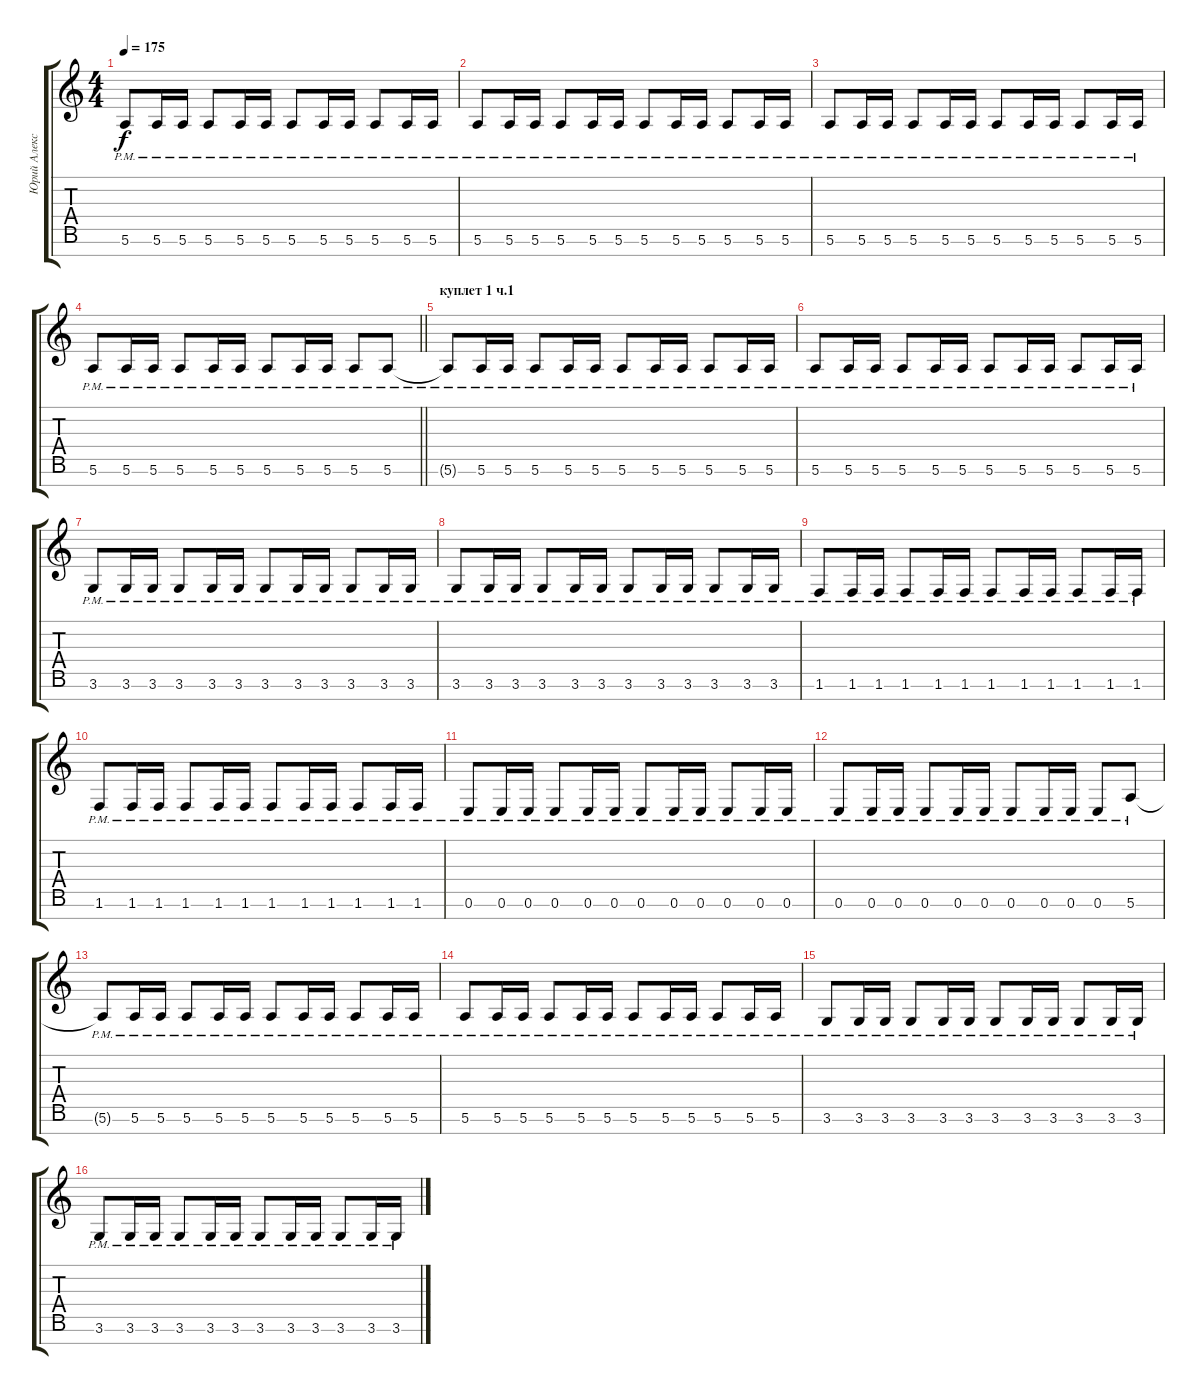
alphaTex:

\track ("Юрий Алексеев" "Юрий Алекс") {instrument distortionguitar}
\staff {score tabs}
\tuning (E4 B3 G3 D3 A2 E2 B1) {hide}
\ts (4 4)
\tempo 175
\clef g2
\ks c
5.6{pm}.8{dy f} 5.6{pm}.16 5.6{pm}.16 5.6{pm}.8 5.6{pm}.16 5.6{pm}.16 5.6{pm}.8 5.6{pm}.16 5.6{pm}.16 5.6{pm}.8 5.6{pm}.16 5.6{pm}.16 |
5.6{pm}.8 5.6{pm}.16 5.6{pm}.16 5.6{pm}.8 5.6{pm}.16 5.6{pm}.16 5.6{pm}.8 5.6{pm}.16 5.6{pm}.16 5.6{pm}.8 5.6{pm}.16 5.6{pm}.16 |
5.6{pm}.8 5.6{pm}.16 5.6{pm}.16 5.6{pm}.8 5.6{pm}.16 5.6{pm}.16 5.6{pm}.8 5.6{pm}.16 5.6{pm}.16 5.6{pm}.8 5.6{pm}.16 5.6{pm}.16 |
\barLineRight lightlight
5.6{pm}.8 5.6{pm}.16 5.6{pm}.16 5.6{pm}.8 5.6{pm}.16 5.6{pm}.16 5.6{pm}.8 5.6{pm}.16 5.6{pm}.16 5.6{pm}.8 5.6{pm}.8 |
\section ("" "куплет 1 ч.1")
5.6{pm t}.8 5.6{pm}.16 5.6{pm}.16 5.6{pm}.8 5.6{pm}.16 5.6{pm}.16 5.6{pm}.8 5.6{pm}.16 5.6{pm}.16 5.6{pm}.8 5.6{pm}.16 5.6{pm}.16 |
5.6{pm}.8 5.6{pm}.16 5.6{pm}.16 5.6{pm}.8 5.6{pm}.16 5.6{pm}.16 5.6{pm}.8 5.6{pm}.16 5.6{pm}.16 5.6{pm}.8 5.6{pm}.16 5.6{pm}.16 |
3.6{pm}.8 3.6{pm}.16 3.6{pm}.16 3.6{pm}.8 3.6{pm}.16 3.6{pm}.16 3.6{pm}.8 3.6{pm}.16 3.6{pm}.16 3.6{pm}.8 3.6{pm}.16 3.6{pm}.16 |
3.6{pm}.8 3.6{pm}.16 3.6{pm}.16 3.6{pm}.8 3.6{pm}.16 3.6{pm}.16 3.6{pm}.8 3.6{pm}.16 3.6{pm}.16 3.6{pm}.8 3.6{pm}.16 3.6{pm}.16 |
1.6{pm}.8 1.6{pm}.16 1.6{pm}.16 1.6{pm}.8 1.6{pm}.16 1.6{pm}.16 1.6{pm}.8 1.6{pm}.16 1.6{pm}.16 1.6{pm}.8 1.6{pm}.16 1.6{pm}.16 |
1.6{pm}.8 1.6{pm}.16 1.6{pm}.16 1.6{pm}.8 1.6{pm}.16 1.6{pm}.16 1.6{pm}.8 1.6{pm}.16 1.6{pm}.16 1.6{pm}.8 1.6{pm}.16 1.6{pm}.16 |
0.6{pm}.8 0.6{pm}.16 0.6{pm}.16 0.6{pm}.8 0.6{pm}.16 0.6{pm}.16 0.6{pm}.8 0.6{pm}.16 0.6{pm}.16 0.6{pm}.8 0.6{pm}.16 0.6{pm}.16 |
0.6{pm}.8 0.6{pm}.16 0.6{pm}.16 0.6{pm}.8 0.6{pm}.16 0.6{pm}.16 0.6{pm}.8 0.6{pm}.16 0.6{pm}.16 0.6{pm}.8 5.6{pm}.8 |
5.6{pm t}.8 5.6{pm}.16 5.6{pm}.16 5.6{pm}.8 5.6{pm}.16 5.6{pm}.16 5.6{pm}.8 5.6{pm}.16 5.6{pm}.16 5.6{pm}.8 5.6{pm}.16 5.6{pm}.16 |
5.6{pm}.8 5.6{pm}.16 5.6{pm}.16 5.6{pm}.8 5.6{pm}.16 5.6{pm}.16 5.6{pm}.8 5.6{pm}.16 5.6{pm}.16 5.6{pm}.8 5.6{pm}.16 5.6{pm}.16 |
3.6{pm}.8 3.6{pm}.16 3.6{pm}.16 3.6{pm}.8 3.6{pm}.16 3.6{pm}.16 3.6{pm}.8 3.6{pm}.16 3.6{pm}.16 3.6{pm}.8 3.6{pm}.16 3.6{pm}.16 |
3.6{pm}.8 3.6{pm}.16 3.6{pm}.16 3.6{pm}.8 3.6{pm}.16 3.6{pm}.16 3.6{pm}.8 3.6{pm}.16 3.6{pm}.16 3.6{pm}.8 3.6{pm}.16 3.6{pm}.16
